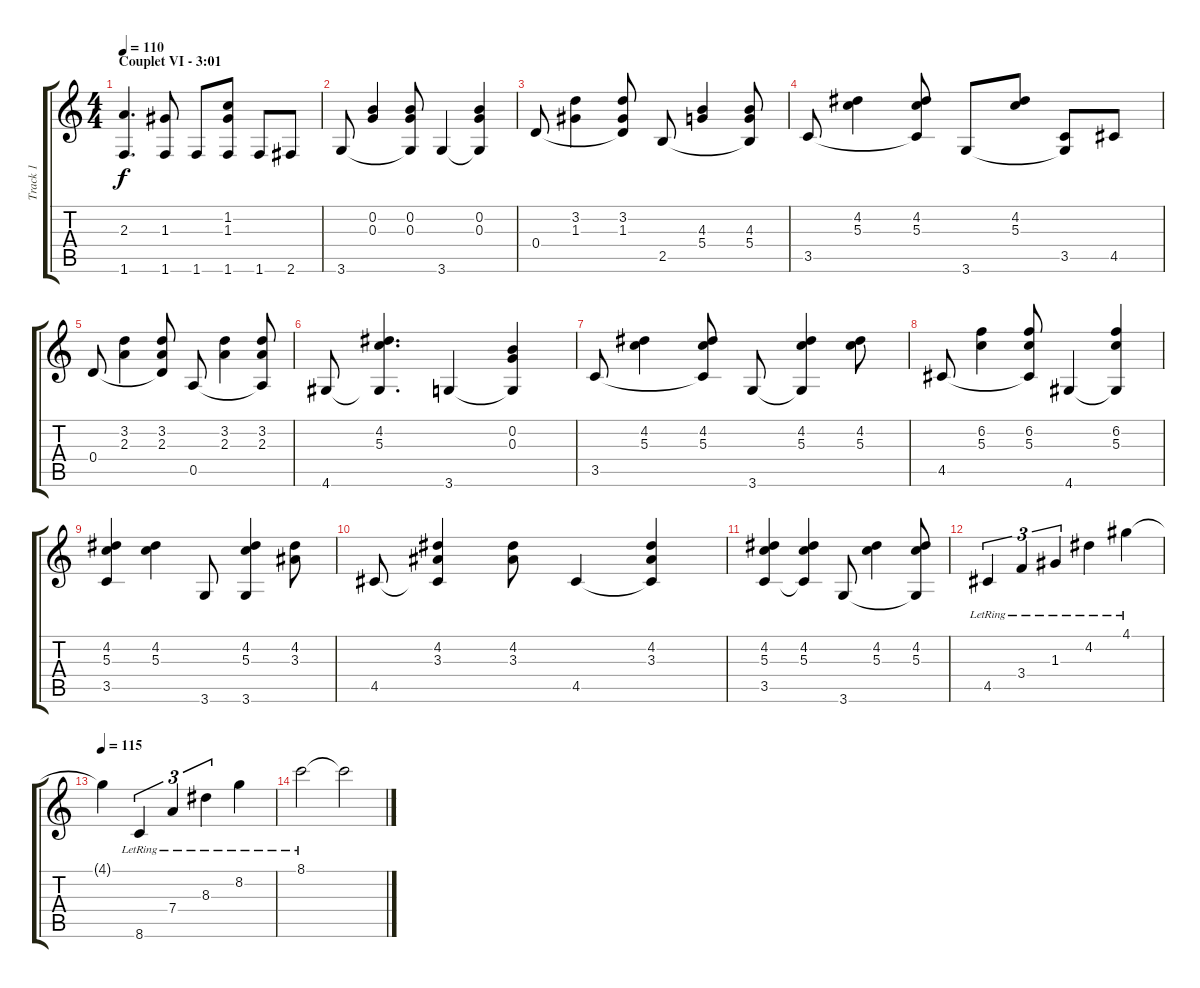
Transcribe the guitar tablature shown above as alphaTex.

\track ("Track 1" "Track 1") {instrument acousticguitarnylon}
\staff {score tabs}
\tuning (E4 B3 G3 D3 A2 E2) {hide}
\ts (4 4)
\section ("" "Couplet VI - 3:01")
\tempo 110
\clef g2
\ks c
(2.3 1.6).4{d dy f} (1.3 1.6).8 1.6.8 (1.2 1.3 1.6).8 1.6.8 2.6.8 |
3.6.8 (0.2 0.3).4 (0.2 0.3 3.6{t}).8 3.6.4 (0.2 0.3 3.6{t}).4 |
0.4.8 (3.2 1.3).4 (3.2 1.3 0.4{t}).8 2.5.8 (4.3 5.4).4 (4.3 5.4 2.5{t}).8 |
3.5.8 (4.2 5.3).4 (4.2 5.3 3.5{t}).8 3.6.8 (4.2 5.3).8 (3.5 3.6{t}).8 4.5.8 |
0.4.8 (3.2 2.3).4 (3.2 2.3 0.4{t}).8 0.5.8 (3.2 2.3).4 (3.2 2.3 0.5{t}).8 |
4.6.8 (4.2 5.3 4.6{t}).4{d} 3.6.4 (0.2 0.3 3.6{t}).4 |
3.5.8 (4.2 5.3).4 (4.2 5.3 3.5{t}).8 3.6.8 (4.2 5.3 3.6{t}).4 (4.2 5.3).8 |
4.5.8 (6.2 5.3).4 (6.2 5.3 4.5{t}).8 4.6.4 (6.2 5.3 4.6{t}).4 |
(4.2 5.3 3.5).4 (4.2 5.3).4 3.6.8 (4.2 5.3 3.6).4 (4.2 3.3).8 |
4.5.8 (4.2 3.3 4.5{t}).4 (4.2 3.3).8 4.5.4 (4.2 3.3 4.5{t}).4 |
(4.2 5.3 3.5).4 (4.2 5.3 3.5{t}).4 3.6.8 (4.2 5.3).4 (4.2 5.3 3.6{t}).8 |
4.5{lr}.4{tu (3 2)} 3.4{lr}.4{tu (3 2)} 1.3{lr}.4{tu (3 2)} 4.2{lr}.4 4.1{lr}.4 |
\tempo 115
4.1{t}.4 8.6{lr}.4{tu (3 2)} 7.4{lr}.4{tu (3 2)} 8.3{lr}.4{tu (3 2)} 8.2{lr}.4 |
8.1{lr}.2 8.1{t}.2
